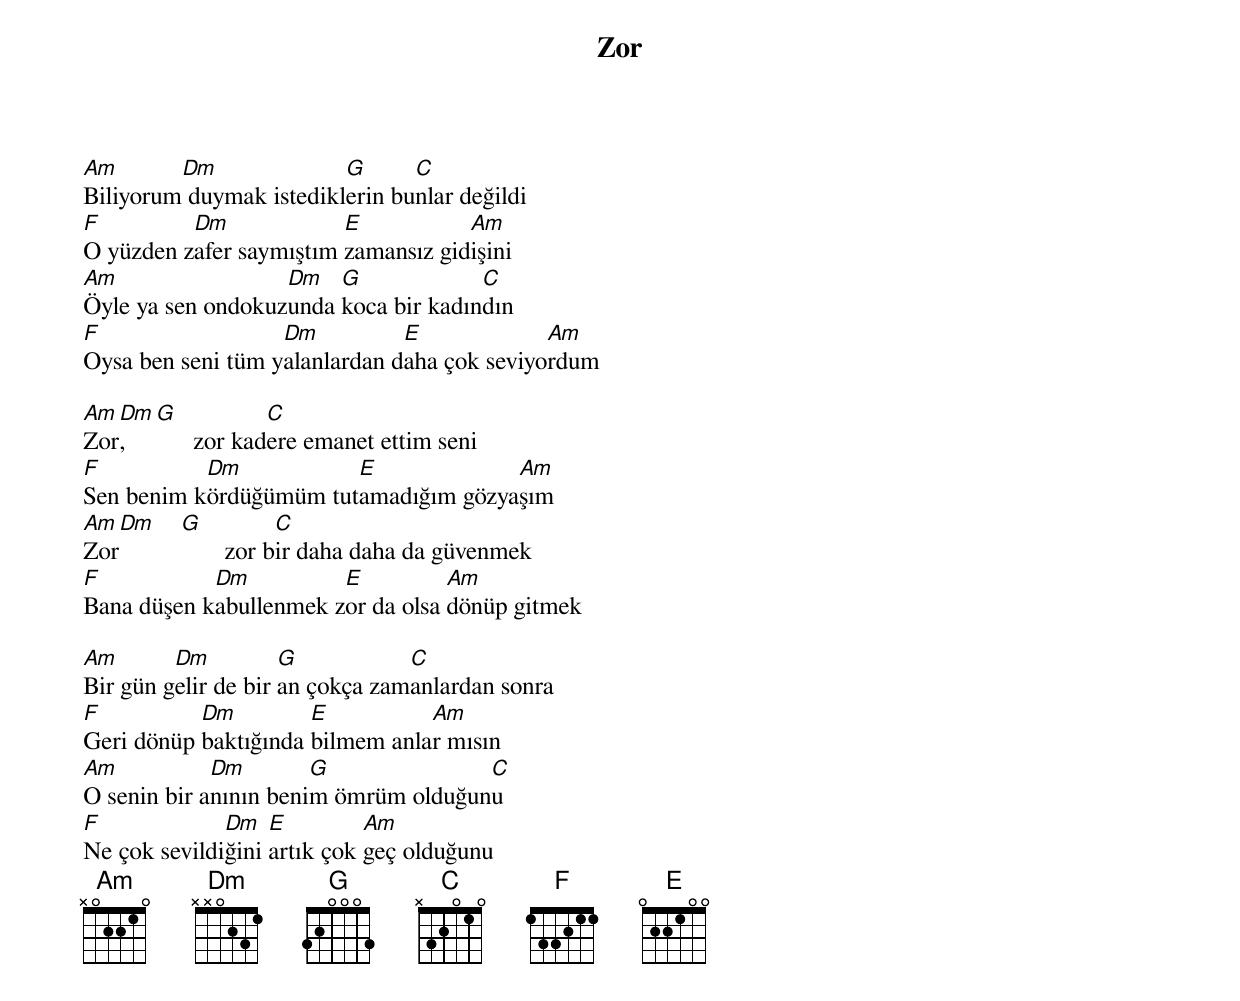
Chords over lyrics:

{title: Zor}
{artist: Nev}

Am       Dm              G      C
Biliyorum duymak istediklerin bunlar değildi
F         Dm             E           Am
O yüzden zafer saymıştım zamansız gidişini
Am                 Dm   G             C
Öyle ya sen ondokuzunda koca bir kadındın
F                  Dm          E             Am
Oysa ben seni tüm yalanlardan daha çok seviyordum

Am Dm G            C
Zor,        zor kadere emanet ettim seni
F          Dm           E             Am
Sen benim kördüğümüm tutamadığım gözyaşım
Am Dm  G           C
Zor           zor bir daha daha da güvenmek
F           Dm          E          Am
Bana düşen kabullenmek zor da olsa dönüp gitmek

Am       Dm          G           C
Bir gün gelir de bir an çokça zamanlardan sonra
F          Dm         E          Am
Geri dönüp baktığında bilmem anlar mısın
Am           Dm        G              C
O senin bir anının benim ömrüm olduğunu
F             Dm   E         Am
Ne çok sevildiğini artık çok geç olduğunu
